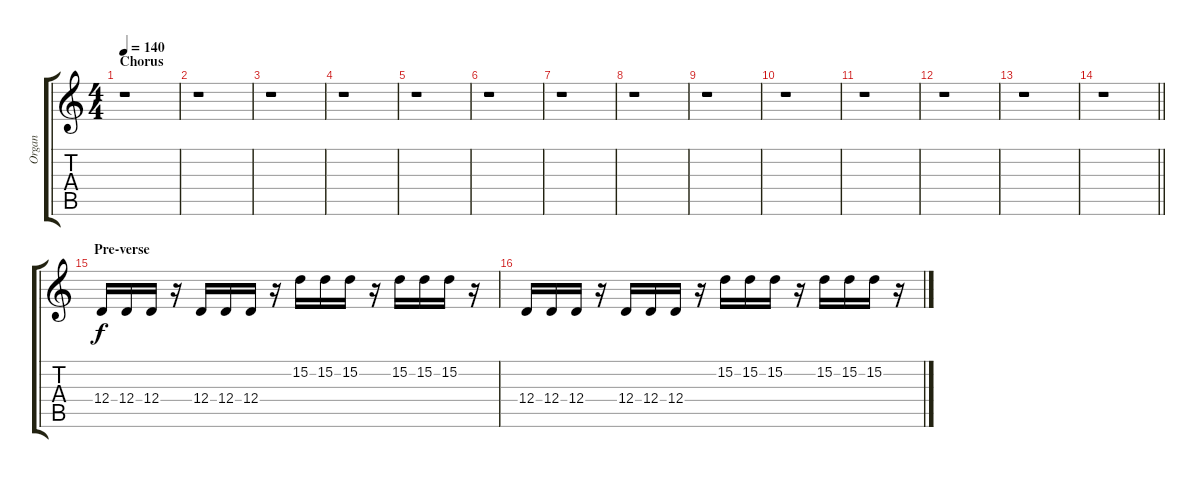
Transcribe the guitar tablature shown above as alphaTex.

\track ("Organ" "Organ") {instrument lead2sawtooth}
\staff {score tabs}
\tuning (E4 B3 G3 D3 A2 E2) {hide}
\ts (4 4)
\section ("" "Chorus")
\tempo 140
\clef g2
\ks c
r.1{dy p} |
r.1 |
r.1 |
r.1 |
r.1 |
r.1 |
r.1 |
r.1 |
r.1 |
r.1 |
r.1 |
r.1 |
r.1 |
\barLineRight lightlight
r.1 |
\section ("" "Pre-verse")
12.4.16{dy f} 12.4.16 12.4.16 r.16 12.4.16 12.4.16 12.4.16 r.16 15.2.16 15.2.16 15.2.16 r.16 15.2.16 15.2.16 15.2.16 r.16 |
12.4.16 12.4.16 12.4.16 r.16 12.4.16 12.4.16 12.4.16 r.16 15.2.16 15.2.16 15.2.16 r.16 15.2.16 15.2.16 15.2.16 r.16
